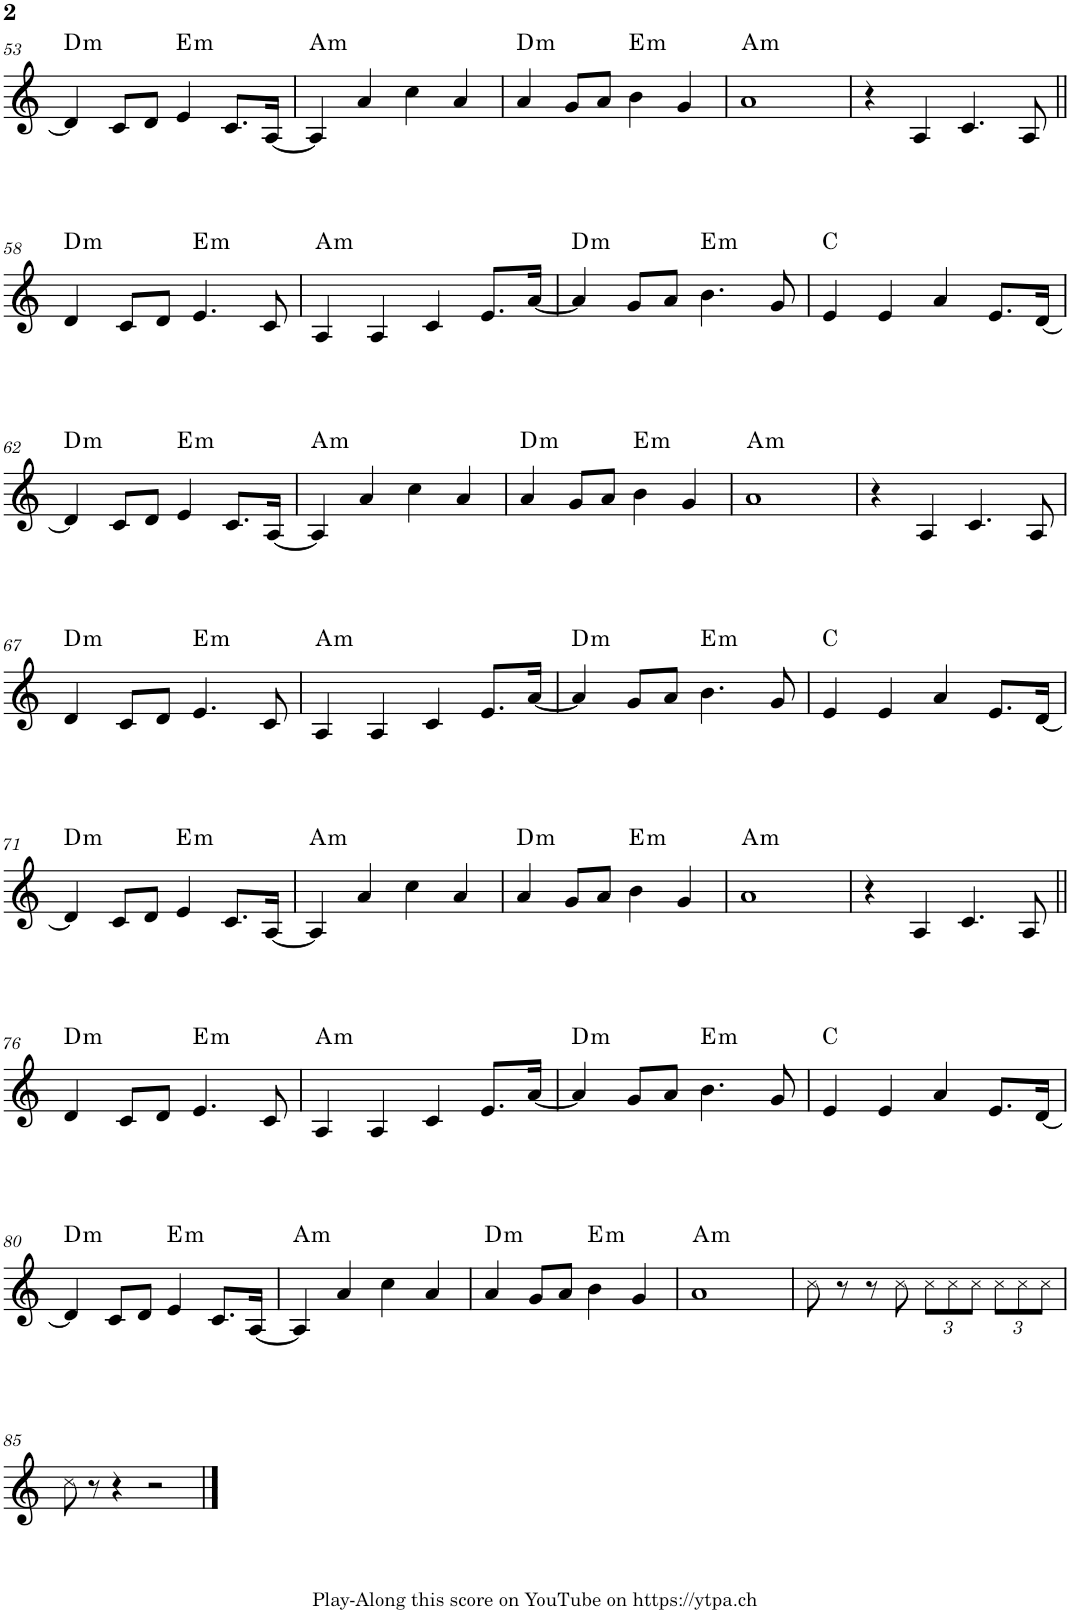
**kern	**harte
*part1	*part1
*staff1	*
*I"Trumpet	*
*I'Tp.	*
!!LO:PB:g=z
*clefG2	*
*k[]	*
*M4/4	*
=53	=53
!	!LO:H:kt=m
4d/]	D:min
8c/L	.
8d/J	.
!	!LO:H:kt=m
4e/	E:min
8.c/L	.
[16A/Jk	.
=54	=54
!	!LO:H:kt=m
4A/]	A:min
4a/	.
4cc\	.
4a/	.
=55	=55
!	!LO:H:kt=m
4a/	D:min
8g/L	.
8a/J	.
!	!LO:H:kt=m
4b\	E:min
4g/	.
=56	=56
!	!LO:H:kt=m
1a	A:min
=57	=57
4r	.
4A/	.
4.c/	.
8A/	.
!!LO:LB:g=z
=58||	=58||
!	!LO:H:kt=m
4d/	D:min
8c/L	.
8d/J	.
!	!LO:H:kt=m
4.e/	E:min
8c/	.
=59	=59
!	!LO:H:kt=m
4A/	A:min
4A/	.
4c/	.
8.e/L	.
[16a/Jk	.
=60	=60
!	!LO:H:kt=m
4a/]	D:min
8g/L	.
8a/J	.
!	!LO:H:kt=m
4.b\	E:min
8g/	.
=61	=61
4e/	C:maj
4e/	.
4a/	.
8.e/L	.
[16d/Jk	.
!!LO:LB:g=z
=62	=62
!	!LO:H:kt=m
4d/]	D:min
8c/L	.
8d/J	.
!	!LO:H:kt=m
4e/	E:min
8.c/L	.
[16A/Jk	.
=63	=63
!	!LO:H:kt=m
4A/]	A:min
4a/	.
4cc\	.
4a/	.
=64	=64
!	!LO:H:kt=m
4a/	D:min
8g/L	.
8a/J	.
!	!LO:H:kt=m
4b\	E:min
4g/	.
=65	=65
!	!LO:H:kt=m
1a	A:min
=66	=66
4r	.
4A/	.
4.c/	.
8A/	.
!!LO:LB:g=z
=67	=67
!	!LO:H:kt=m
4d/	D:min
8c/L	.
8d/J	.
!	!LO:H:kt=m
4.e/	E:min
8c/	.
=68	=68
!	!LO:H:kt=m
4A/	A:min
4A/	.
4c/	.
8.e/L	.
[16a/Jk	.
=69	=69
!	!LO:H:kt=m
4a/]	D:min
8g/L	.
8a/J	.
!	!LO:H:kt=m
4.b\	E:min
8g/	.
=70	=70
4e/	C:maj
4e/	.
4a/	.
8.e/L	.
[16d/Jk	.
!!LO:LB:g=z
=71	=71
!	!LO:H:kt=m
4d/]	D:min
8c/L	.
8d/J	.
!	!LO:H:kt=m
4e/	E:min
8.c/L	.
[16A/Jk	.
=72	=72
!	!LO:H:kt=m
4A/]	A:min
4a/	.
4cc\	.
4a/	.
=73	=73
!	!LO:H:kt=m
4a/	D:min
8g/L	.
8a/J	.
!	!LO:H:kt=m
4b\	E:min
4g/	.
=74	=74
!	!LO:H:kt=m
1a	A:min
=75	=75
4r	.
4A/	.
4.c/	.
8A/	.
!!LO:LB:g=z
=76||	=76||
!	!LO:H:kt=m
4d/	D:min
8c/L	.
8d/J	.
!	!LO:H:kt=m
4.e/	E:min
8c/	.
=77	=77
!	!LO:H:kt=m
4A/	A:min
4A/	.
4c/	.
8.e/L	.
[16a/Jk	.
=78	=78
!	!LO:H:kt=m
4a/]	D:min
8g/L	.
8a/J	.
!	!LO:H:kt=m
4.b\	E:min
8g/	.
=79	=79
4e/	C:maj
4e/	.
4a/	.
8.e/L	.
[16d/Jk	.
!!LO:LB:g=z
=80	=80
!	!LO:H:kt=m
4d/]	D:min
8c/L	.
8d/J	.
!	!LO:H:kt=m
4e/	E:min
8.c/L	.
[16A/Jk	.
=81	=81
!	!LO:H:kt=m
4A/]	A:min
4a/	.
4cc\	.
4a/	.
=82	=82
!	!LO:H:kt=m
4a/	D:min
8g/L	.
8a/J	.
!	!LO:H:kt=m
4b\	E:min
4g/	.
=83	=83
!	!LO:H:kt=m
1a	A:min
=84	=84
8cc!\	.
8r	.
8r	.
8cc!\	.
*Xbrackettup	*
12cc!\L	.
12cc!\	.
12cc!\J	.
12cc!\L	.
12cc!\	.
12cc!\J	.
!!LO:LB:g=z
=85	=85
8cc!\	.
8r	.
4r	.
2r	.
==	==
*-	*-
